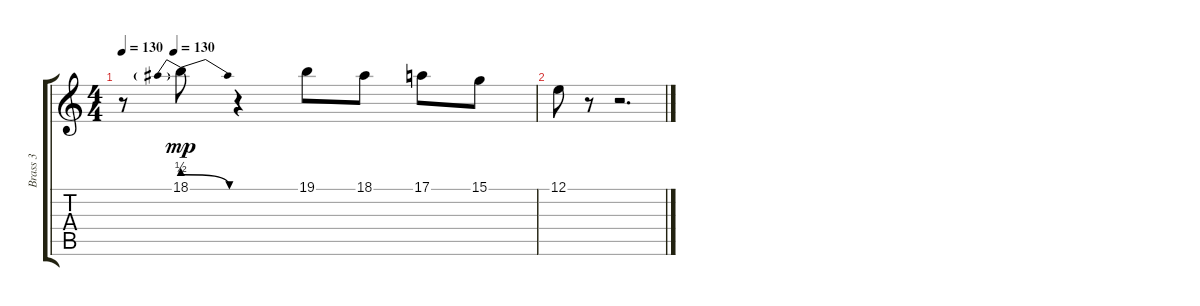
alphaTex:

\track ("Brass 3" "Brass 3") {instrument trumpet}
\staff {score tabs}
\tuning (E4 B3 G3 D3 A2 E2) {hide}
\ts (4 4)
\tempo 130
\tempo (130 0.125)
\clef g2
\ks c
r.8{dy mp} 18.1{be (prebendrelease 0 2 60 0)}.8 r.4 19.1.8 18.1.8 17.1.8 15.1.8 |
12.1.8 r.8 r.2{d}
